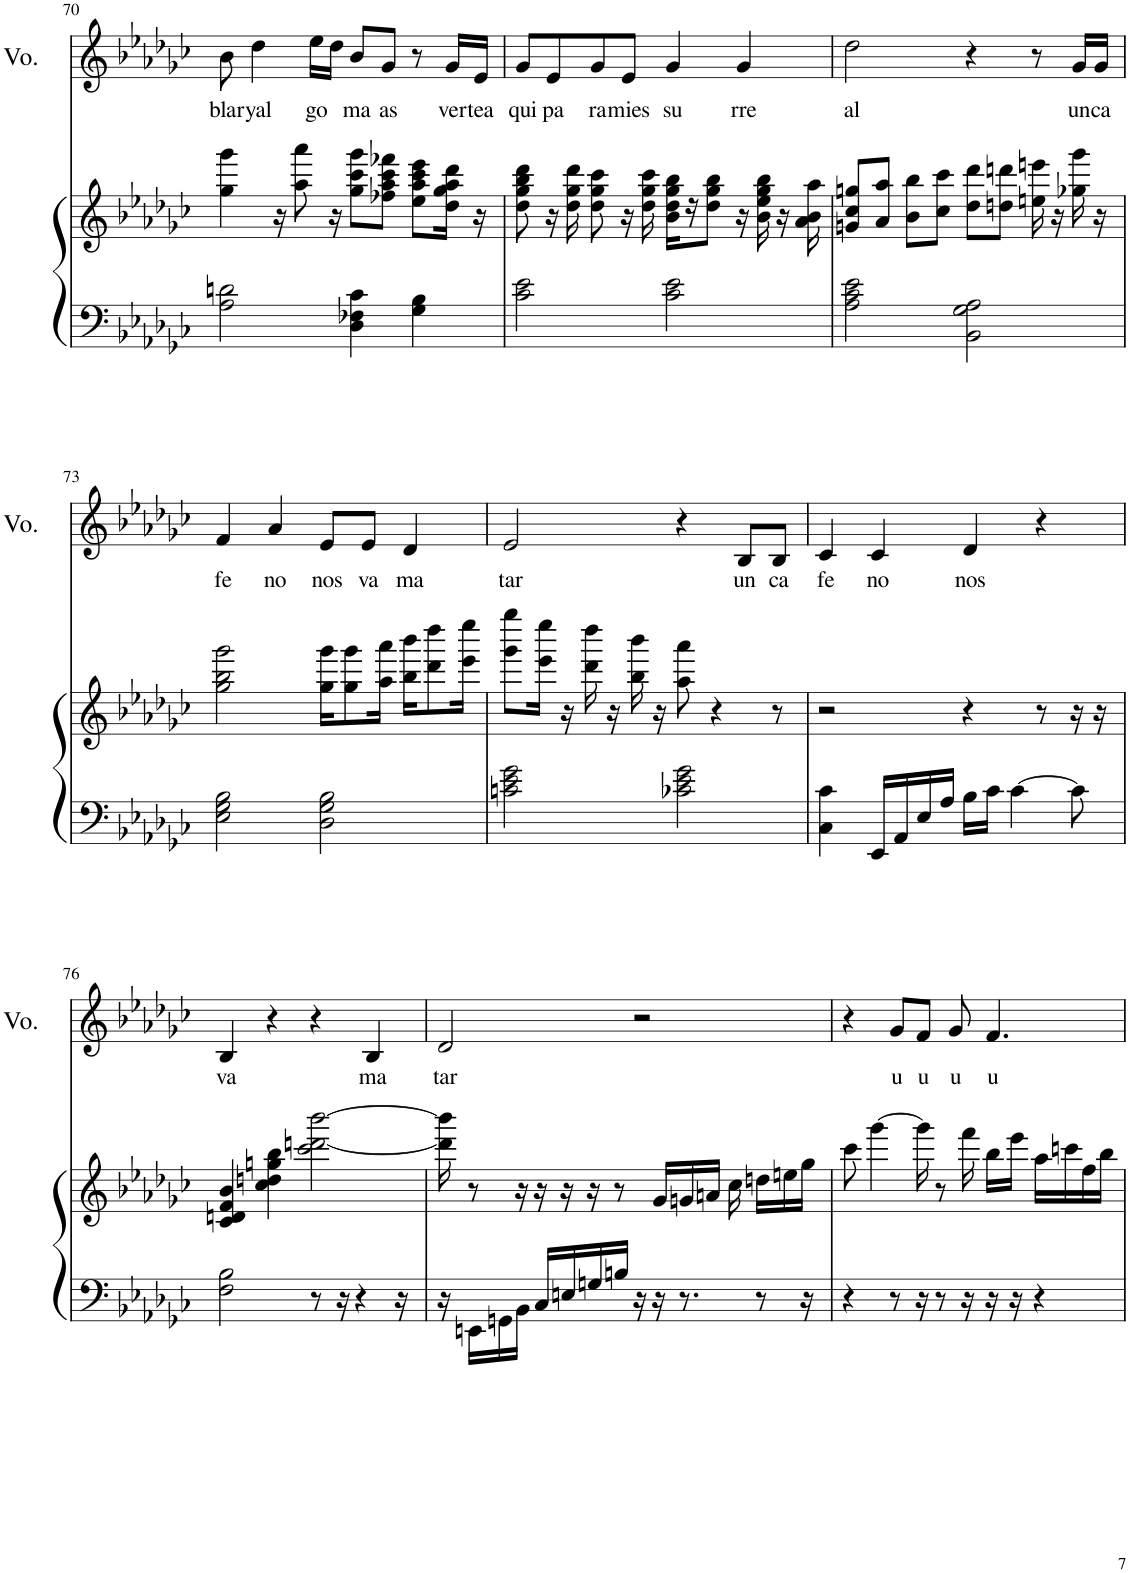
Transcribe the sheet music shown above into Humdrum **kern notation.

**kern	**kern	**kern	**text
*part2	*part2	*part1	*part1
*staff3	*staff2	*staff1	*staff1
*I"Piano	*	*I"Voice	*
*I'Pno	*	*I'Vo.	*
!!LO:PB:g=z
*clefF4	*clefG2	*clefG2	*
*k[b-e-a-d-g-c-]	*k[b-e-a-d-g-c-]	*k[b-e-a-d-g-c-]	*
*M4/4	*M4/4	*M4/4	*
=70	=70	=70	=70
!	!	!	!LO:LY:b
2A-\ 2dn\	4gg-\ 4ggg-\	8b-\	blar
!	!	!	!LO:LY:b
.	.	4dd-\	yal
.	16r	.	.
.	8aa-\ 8aaa-\	.	.
!	!	!	!LO:LY:b
.	.	16ee-\LL	go
.	16r	16dd-\JJ	.
!	!	!	!LO:LY:b
4D-\ 4F-X\ 4c-\	8gg-\ 8ccc-\ 8ggg-\L	8b-/L	ma
!	!	!	!LO:LY:b
.	8ff-X\ 8aa-\ 8ccc-\ 8fff-X\J	8g-/J	as
4G-\ 4B-\	8ee-\ 8aa-\ 8ccc-\ 8eee-\L	8r	.
!	!	!	!LO:LY:b
.	16dd-\ 16gg-\ 16aa-\ 16ddd-\Jk	16g-/LL	ver
!	!	!	!LO:LY:b
.	16r	16e-/JJ	tea
=71	=71	=71	=71
!	!	!	!LO:LY:b
2c-\ 2e-\	8dd-\ 8gg-\ 8bb-\ 8ddd-\	8g-/L	qui
!	!	!	!LO:LY:b
.	16r	8e-/	pa
.	16dd-\ 16gg-\ 16ddd-\	.	.
!	!	!	!LO:LY:b
.	8dd-\ 8gg-\ 8ccc-\	8g-/	ra
!	!	!	!LO:LY:b
.	16r	8e-/J	mies
.	16dd-\ 16gg-\ 16ccc-\	.	.
!	!	!	!LO:LY:b
2c-\ 2e-\	16b-\ 16dd-\ 16gg-\ 16bb-\LL	4g-/	su
.	16r	.	.
.	8dd-\ 8gg-\ 8bb-\J	.	.
!	!	!	!LO:LY:b
.	16r	4g-/	rre
.	16b-\ 16ee-\ 16gg-\ 16bb-\	.	.
.	16r	.	.
.	16a-\ 16b-\ 16aa-\	.	.
=72	=72	=72	=72
!	!	!	!LO:LY:b
2A-\ 2c-\ 2e-\	8gn/ 8cc-/ 8ggn/L	2dd-\	al
.	8a-/ 8aa-/J	.	.
.	8b-\ 8bb-\L	.	.
.	8cc-\ 8ccc-\J	.	.
2BB-\ 2G-\ 2A-\	8dd-\ 8ddd-\L	4r	.
.	8ddn\ 8dddn\J	.	.
.	16een\ 16eeen\	8r	.
.	16r	.	.
!	!	!	!LO:LY:b
.	16gg-X\ 16ggg-\	16g-/LL	un
!	!	!	!LO:LY:b
.	16r	16g-/JJ	ca
!!LO:LB:g=z
=73	=73	=73	=73
!	!	!	!LO:LY:b
2E-\ 2G-\ 2B-\	2gg-\ 2bb-\ 2ggg-\	4f/	fe
!	!	!	!LO:LY:b
.	.	4a-/	no
!	!	!	!LO:LY:b
2D-\ 2G-\ 2B-\	16gg-\ 16ggg-\KL	8e-/L	nos
.	8gg-\ 8ggg-\	.	.
!	!	!	!LO:LY:b
.	.	8e-/J	va
.	16aa-\ 16aaa-\Jk	.	.
!	!	!	!LO:LY:b
.	16bb-\ 16bbb-\KL	4d-/	ma
.	8ddd-\ 8dddd-\	.	.
.	16eee-\ 16eeee-\Jk	.	.
=74	=74	=74	=74
!	!	!	!LO:LY:b
2cn\ 2e-\ 2g-\	8ggg-\ 8gggg-\L	2e-/	tar
.	16eee-\ 16eeee-\Jk	.	.
.	16r	.	.
.	16ddd-\ 16dddd-\	.	.
.	16r	.	.
.	16bb-\ 16bbb-\	.	.
.	16r	.	.
2c-X\ 2e-\ 2g-\	8aa-\ 8aaa-\	4r	.
.	4r	.	.
!	!	!	!LO:LY:b
.	.	8B-/L	un
!	!	!	!LO:LY:b
.	8r	8B-/J	ca
=75	=75	=75	=75
!	!	!	!LO:LY:b
4C-\ 4c-\	2r	4c-/	fe
!	!	!	!LO:LY:b
16EE-/LL	.	4c-/	no
16AA-/	.	.	.
16E-/	.	.	.
16A-/JJ	.	.	.
!	!	!	!LO:LY:b
16B-\LL	4r	4d-/	nos
16c-\JJ	.	.	.
[4c-\	.	.	.
.	8r	4r	.
8c-\]	16r	.	.
.	16r	.	.
!!LO:LB:g=z
=76	=76	=76	=76
!	!	!	!LO:LY:b
2F\ 2B-\	4c-/ 4dn/ 4f/ 4b-/	4B-/	va
.	4cc-\ 4ddn\ 4ggn\ 4bb-\	4r	.
8r	2ccc-\ [2dddn\ [2bbb-\	4r	.
16r	.	.	.
4r	.	.	.
!	!	!	!LO:LY:b
.	.	4B-/	ma
16r	.	.	.
=77	=77	=77	=77
!	!	!	!LO:LY:b
16r	16ddd\] 16bbb-\]	2d-/	tar
16EEn\LL	8r	.	.
16GGn\	.	.	.
16BB-\JJ	16r	.	.
16C-/LL	16r	.	.
16En/	16r	.	.
16Gn/	16r	.	.
16Bn/JJ	8r	.	.
16r	.	2r	.
16r	16g-/LL	.	.
8.r	16gn/	.	.
.	16an/JJ	.	.
.	16cc-\	.	.
8r	16ddn\LL	.	.
.	16een\	.	.
16r	16gg-\JJ	.	.
=78	=78	=78	=78
4r	8ccc-\	4r	.
.	[4ggg-\	.	.
!	!	!	!LO:LY:b
8r	.	8g-/L	u
!	!	!	!LO:LY:b
16r	16ggg-\]	8f/J	u
8r	8r	.	.
!	!	!	!LO:LY:b
.	.	8g-/	u
16r	16fff\	.	.
!	!	!	!LO:LY:b
16r	16bb-\LL	4.f/	u
16r	16eee-\JJ	.	.
4r	16aa-\LL	.	.
.	16cccn\	.	.
.	16ff\	.	.
.	16bb-\JJ	.	.
=	=	=	=
*-	*-	*-	*-
